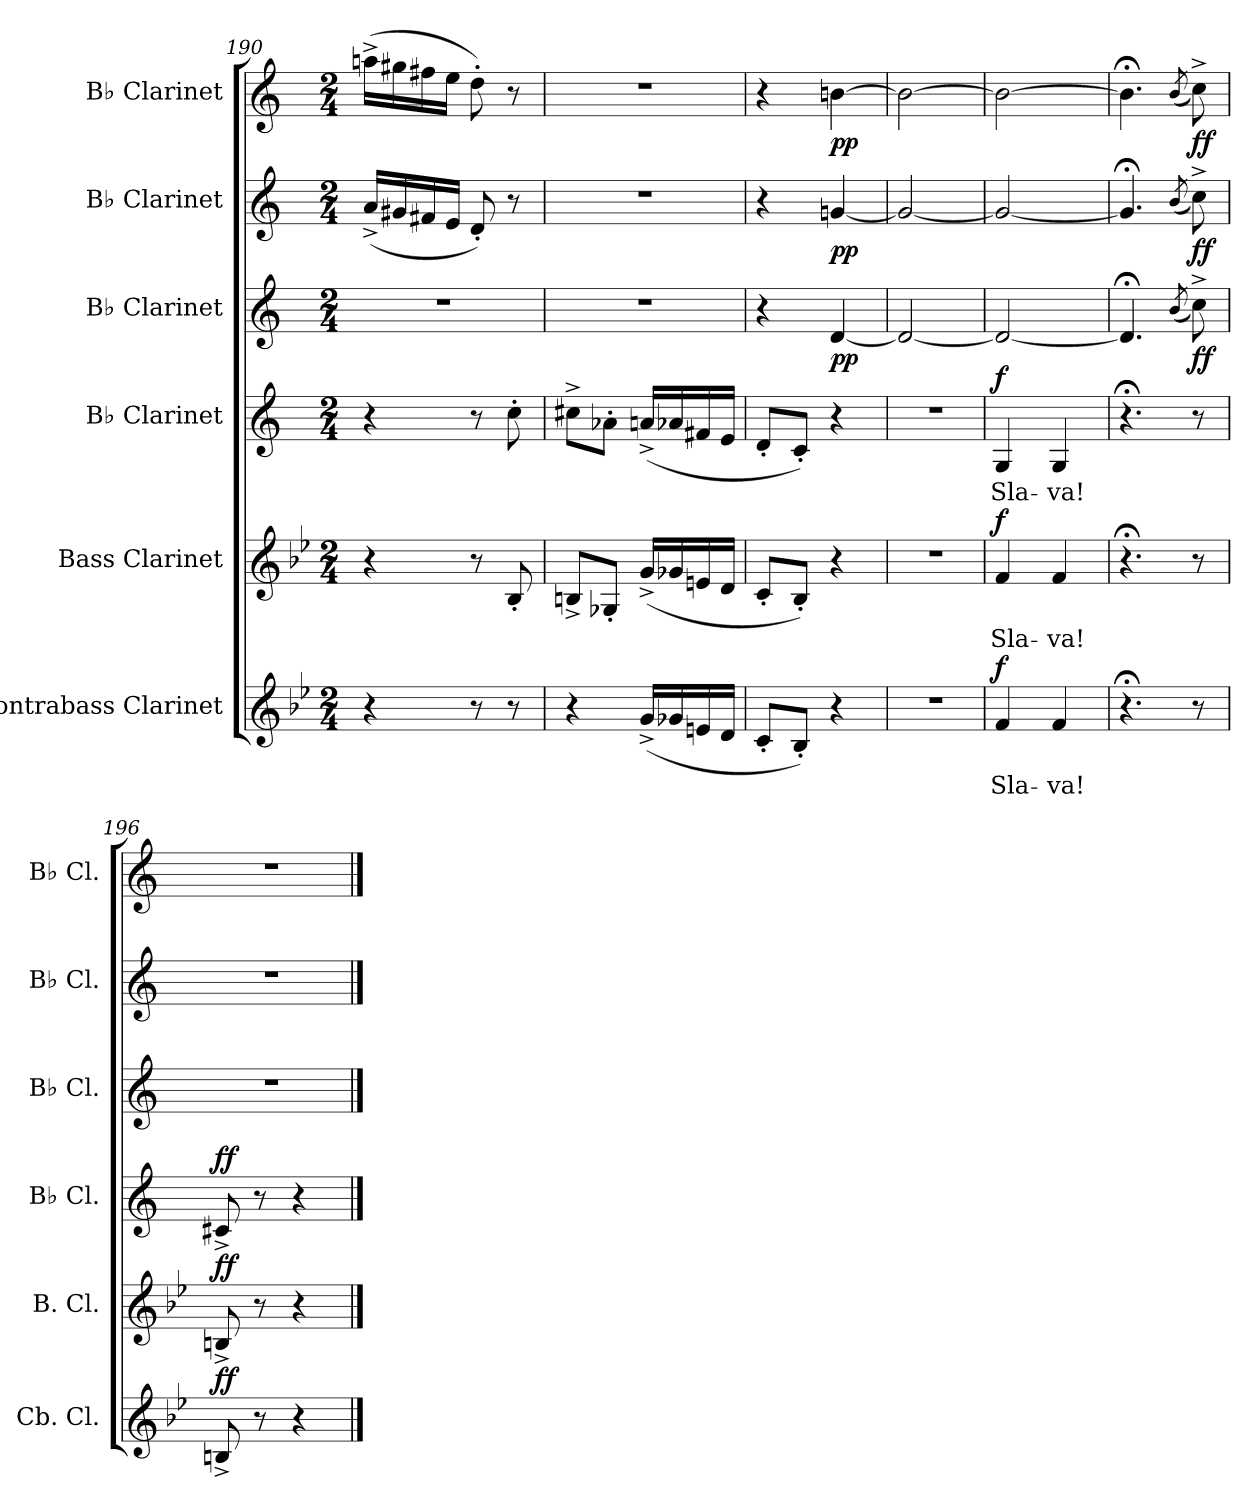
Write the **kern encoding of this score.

**kern	**text	**dynam	**kern	**text	**dynam	**kern	**text	**dynam	**kern	**dynam	**kern	**dynam	**kern	**dynam
*part6	*part6	*part6	*part5	*part5	*part5	*part4	*part4	*part4	*part3	*part3	*part2	*part2	*part1	*part1
*staff6	*staff6	*staff6	*staff5	*staff5	*staff5	*staff4	*staff4	*staff4	*staff3	*staff3	*staff2	*staff2	*staff1	*staff1
*I"Contrabass Clarinet	*	*	*I"Bass Clarinet	*	*	*I"B♭ Clarinet	*	*	*I"B♭ Clarinet	*	*I"B♭ Clarinet	*	*I"B♭ Clarinet	*
*I'Cb. Cl.	*	*	*I'B. Cl.	*	*	*I'B♭ Cl.	*	*	*I'B♭ Cl.	*	*I'B♭ Cl.	*	*I'B♭ Cl.	*
*clefG2	*	*	*clefG2	*	*	*clefG2	*	*	*clefG2	*	*clefG2	*	*clefG2	*
*ITrd15c26	*	*	*ITrd8c14	*	*	*ITrd1c2	*	*	*ITrd1c2	*	*ITrd1c2	*	*ITrd1c2	*
*k[b-e-]	*	*	*k[b-e-]	*	*	*k[b-e-]	*	*	*k[b-e-]	*	*k[b-e-]	*	*k[b-e-]	*
*M2/4	*	*	*M2/4	*	*	*M2/4	*	*	*M2/4	*	*M2/4	*	*M2/4	*
=190	=190	=190	=190	=190	=190	=190	=190	=190	=190	=190	=190	=190	=190	=190
4r	.	.	4r	.	.	4r	.	.	2r	.	(<16g^/LL	.	(>16ggn^\LL	.
.	.	.	.	.	.	.	.	.	.	.	16f#X/	.	16ff#X\	.
.	.	.	.	.	.	.	.	.	.	.	16en/	.	16een\	.
.	.	.	.	.	.	.	.	.	.	.	16d/JJ	.	16dd\JJ	.
8r	.	.	8r	.	.	8r	.	.	.	.	8c'/)	.	8cc'\)	.
8r	.	.	8BB-'/	.	.	8b-'\	.	.	.	.	8r	.	8r	.
!!LO:LB:g=z
=191	=191	=191	=191	=191	=191	=191	=191	=191	=191	=191	=191	=191	=191	=191
4r	.	.	8BBn^/L	.	.	8bn^\L	.	.	2r	.	2r	.	2r	.
.	.	.	8GG-X'/J	.	.	8g-X'\J	.	.	.	.	.	.	.	.
(<16GG^/LL	.	.	(<16G^/LL	.	.	(<16gn^/LL	.	.	.	.	.	.	.	.
16GG-X/	.	.	16G-X/	.	.	16g-X/	.	.	.	.	.	.	.	.
16EEn/	.	.	16En/	.	.	16en/	.	.	.	.	.	.	.	.
16DD/JJ	.	.	16D/JJ	.	.	16d/JJ	.	.	.	.	.	.	.	.
=192	=192	=192	=192	=192	=192	=192	=192	=192	=192	=192	=192	=192	=192	=192
8CC'/L	.	.	8C'/L	.	.	8c'/L	.	.	4r	.	4r	.	4r	.
8BBB-'/J)	.	.	8BB-'/J)	.	.	8B-'/J)	.	.	.	.	.	.	.	.
!	!	!	!	!	!	!	!	!	!	!LO:DY:b	!	!LO:DY:b	!	!LO:DY:b
4r	.	.	4r	.	.	4r	.	.	[4c/	pp	[4fn/	pp	[4an\	pp
=193	=193	=193	=193	=193	=193	=193	=193	=193	=193	=193	=193	=193	=193	=193
2r	.	.	2r	.	.	2r	.	.	2c/_	.	2f/_	.	2a\_	.
=194	=194	=194	=194	=194	=194	=194	=194	=194	=194	=194	=194	=194	=194	=194
!	!LO:LY:b	!LO:DY:b	!	!LO:LY:b	!LO:DY:b	!	!LO:LY:b	!LO:DY:b	!	!	!	!	!	!
4FF/	Sla-	f	4F/	Sla-	f	4F/	Sla-	f	2c/_	.	2f/_	.	2a\_	.
!	!LO:LY:b	!	!	!LO:LY:b	!	!	!LO:LY:b	!	!	!	!	!	!	!
4FF/	-va!	.	4F/	-va!	.	4F/	-va!	.	.	.	.	.	.	.
=195	=195	=195	=195	=195	=195	=195	=195	=195	=195	=195	=195	=195	=195	=195
4.r;<	.	.	4.r;<	.	.	4.r;<	.	.	4.c;</]	.	4.f;</]	.	4.a;<\]	.
.	.	.	.	.	.	.	.	.	(<8qa/	.	(<8qa/	.	(<8qa/	.
!	!	!	!	!	!	!	!	!	!	!LO:DY:b	!	!LO:DY:b	!	!LO:DY:b
8r	.	.	8r	.	.	8r	.	.	8b-^\)	ff	8b-^\)	ff	8b-^\)	ff
=196	=196	=196	=196	=196	=196	=196	=196	=196	=196	=196	=196	=196	=196	=196
!	!	!LO:DY:b	!	!	!LO:DY:b	!	!	!LO:DY:b	!	!	!	!	!	!
8BBBn^/	.	ff	8BBn^/	.	ff	8Bn^/	.	ff	2r	.	2r	.	2r	.
8r	.	.	8r	.	.	8r	.	.	.	.	.	.	.	.
4r	.	.	4r	.	.	4r	.	.	.	.	.	.	.	.
==	==	==	==	==	==	==	==	==	==	==	==	==	==	==
*-	*-	*-	*-	*-	*-	*-	*-	*-	*-	*-	*-	*-	*-	*-
